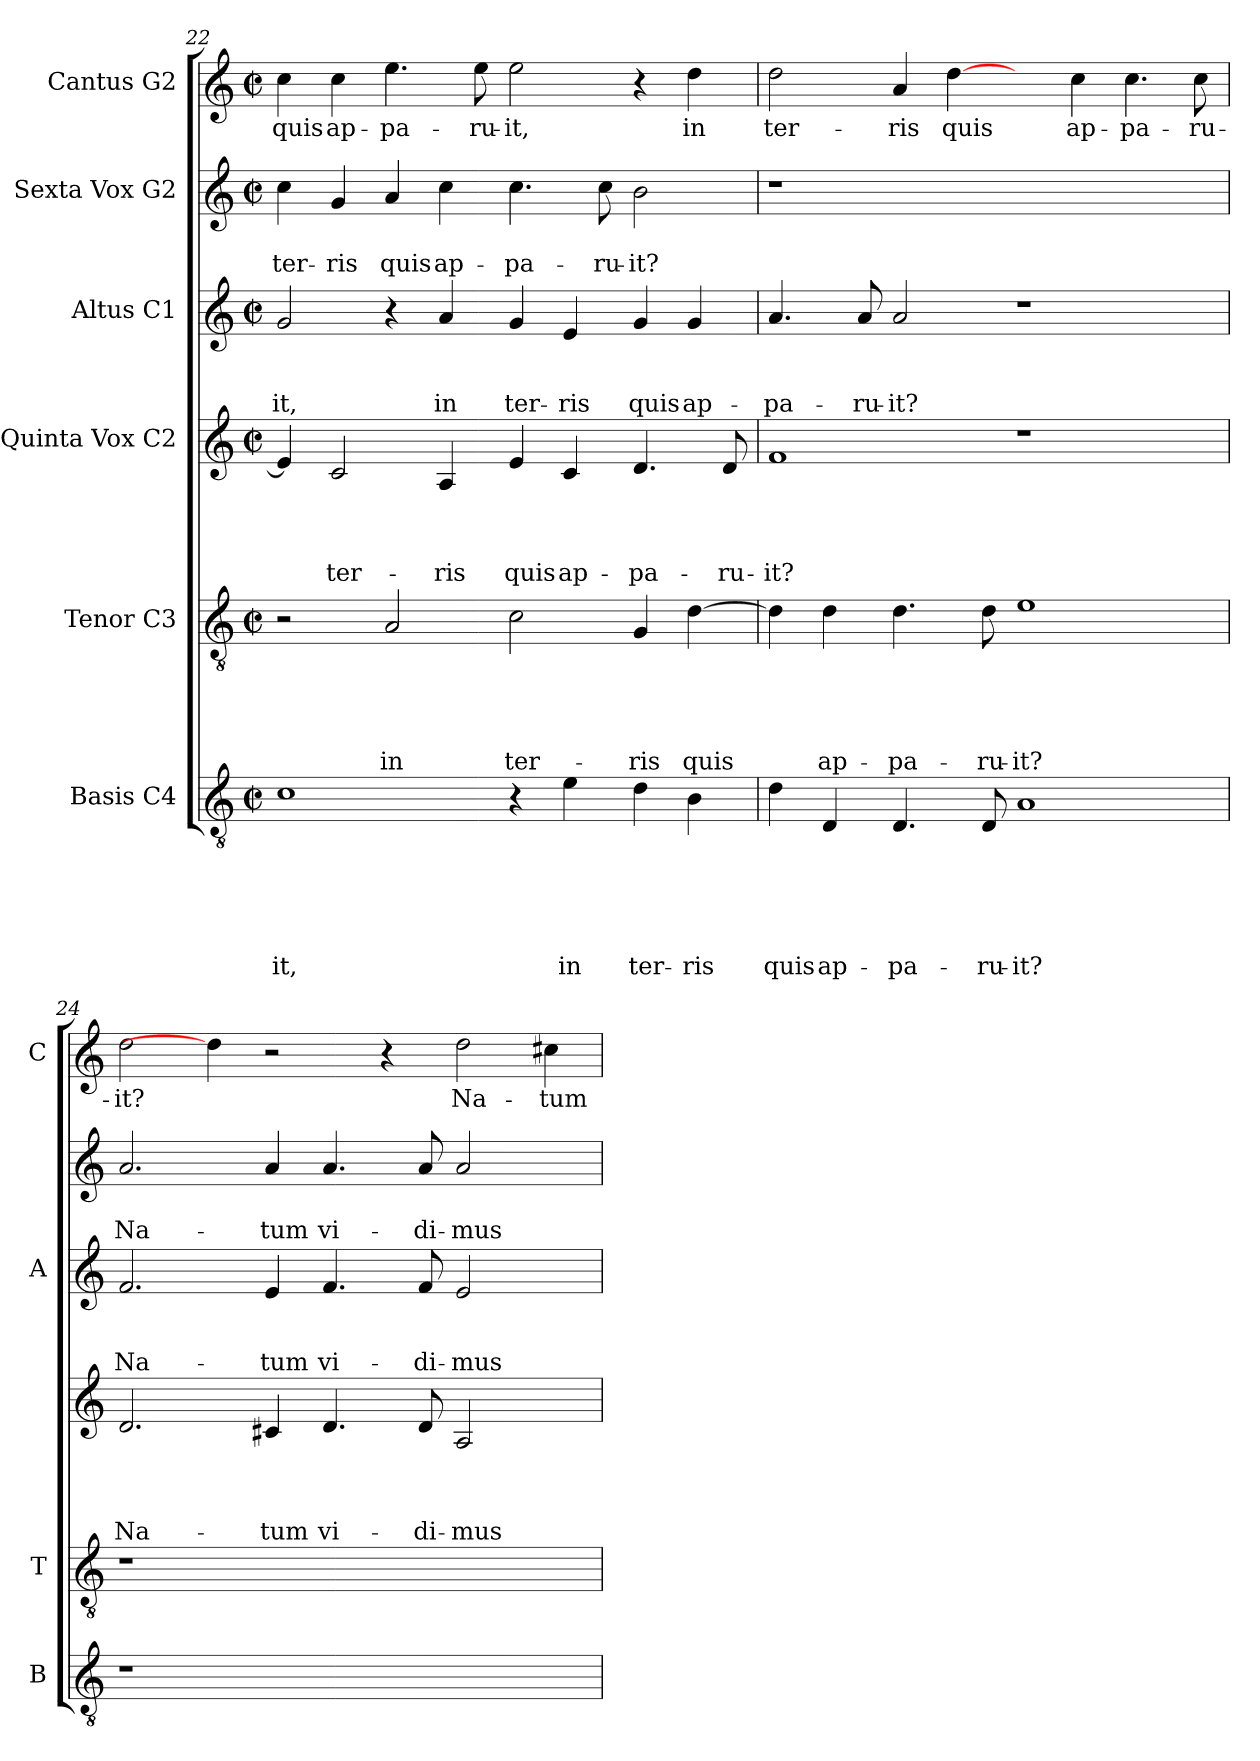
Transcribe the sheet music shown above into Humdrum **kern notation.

**kern	**text	**text	**text	**text	**text	**text	**kern	**text	**text	**text	**text	**text	**kern	**text	**text	**text	**text	**kern	**text	**text	**text	**kern	**text	**text	**kern	**text
*part6	*part6	*part6	*part6	*part6	*part6	*part6	*part5	*part5	*part5	*part5	*part5	*part5	*part4	*part4	*part4	*part4	*part4	*part3	*part3	*part3	*part3	*part2	*part2	*part2	*part1	*part1
*staff6	*staff6	*staff6	*staff6	*staff6	*staff6	*staff6	*staff5	*staff5	*staff5	*staff5	*staff5	*staff5	*staff4	*staff4	*staff4	*staff4	*staff4	*staff3	*staff3	*staff3	*staff3	*staff2	*staff2	*staff2	*staff1	*staff1
*I"Basis C4	*	*	*	*	*	*	*I"Tenor C3	*	*	*	*	*	*I"Quinta Vox C2	*	*	*	*	*I"Altus C1	*	*	*	*I"Sexta Vox G2	*	*	*I"Cantus G2	*
*I'B	*	*	*	*	*	*	*I'T	*	*	*	*	*	*	*	*	*	*	*I'A	*	*	*	*	*	*	*I'C	*
!!LO:LB:g=z
*clefGv2	*	*	*	*	*	*	*clefGv2	*	*	*	*	*	*clefG2	*	*	*	*	*clefG2	*	*	*	*clefG2	*	*	*clefG2	*
*k[]	*	*	*	*	*	*	*k[]	*	*	*	*	*	*k[]	*	*	*	*	*k[]	*	*	*	*k[]	*	*	*k[]	*
*C:	*	*	*	*	*	*	*C:	*	*	*	*	*	*C:	*	*	*	*	*C:	*	*	*	*C:	*	*	*C:	*
*M2/2	*	*	*	*	*	*	*M2/2	*	*	*	*	*	*M2/2	*	*	*	*	*M2/2	*	*	*	*M2/2	*	*	*M2/2	*
*met(c|)	*	*	*	*	*	*	*met(c|)	*	*	*	*	*	*met(c|)	*	*	*	*	*met(c|)	*	*	*	*met(c|)	*	*	*met(c|)	*
=22	=22	=22	=22	=22	=22	=22	=22	=22	=22	=22	=22	=22	=22	=22	=22	=22	=22	=22	=22	=22	=22	=22	=22	=22	=22	=22
!	!	!	!	!	!	!LO:LY:b	!	!	!	!	!	!	!	!	!	!	!	!	!	!	!LO:LY:b	!	!	!LO:LY:b	!	!LO:LY:b
1c	.	.	.	.	.	-it,	2r	.	.	.	.	.	4e/]	.	.	.	.	2g/	.	.	-it,	4cc\	.	ter-	4cc\	quis
!	!	!	!	!	!	!	!	!	!	!	!	!	!	!	!	!	!LO:LY:b	!	!	!	!	!	!	!LO:LY:b	!	!LO:LY:b
.	.	.	.	.	.	.	.	.	.	.	.	.	2c/	.	.	.	ter-	.	.	.	.	4g/	.	-ris	4cc\	ap-
!	!	!	!	!	!	!	!	!	!	!	!	!LO:LY:b	!	!	!	!	!	!	!	!	!	!	!	!LO:LY:b	!	!LO:LY:b
.	.	.	.	.	.	.	2A/	.	.	.	.	in	.	.	.	.	.	4r	.	.	.	4a/	.	quis	4.ee\	-pa-
!	!	!	!	!	!	!	!	!	!	!	!	!	!	!	!	!	!LO:LY:b	!	!	!	!LO:LY:b	!	!	!LO:LY:b	!	!
.	.	.	.	.	.	.	.	.	.	.	.	.	4A/	.	.	.	-ris	4a/	.	.	in	4cc\	.	ap-	.	.
!	!	!	!	!	!	!	!	!	!	!	!	!	!	!	!	!	!	!	!	!	!	!	!	!	!	!LO:LY:b
.	.	.	.	.	.	.	.	.	.	.	.	.	.	.	.	.	.	.	.	.	.	.	.	.	8ee\	-ru-
!	!	!	!	!	!	!	!	!	!	!	!	!LO:LY:b	!	!	!	!	!LO:LY:b	!	!	!	!LO:LY:b	!	!	!LO:LY:b	!	!LO:LY:b
4r	.	.	.	.	.	.	2c\	.	.	.	.	ter-	4e/	.	.	.	quis	4g/	.	.	ter-	4.cc\	.	-pa-	2ee\	-it,
!	!	!	!	!	!	!LO:LY:b	!	!	!	!	!	!	!	!	!	!	!LO:LY:b	!	!	!	!LO:LY:b	!	!	!	!	!
4e\	.	.	.	.	.	in	.	.	.	.	.	.	4c/	.	.	.	ap-	4e/	.	.	-ris	.	.	.	.	.
!	!	!	!	!	!	!	!	!	!	!	!	!	!	!	!	!	!	!	!	!	!	!	!	!LO:LY:b	!	!
.	.	.	.	.	.	.	.	.	.	.	.	.	.	.	.	.	.	.	.	.	.	8cc\	.	-ru-	.	.
!	!	!	!	!	!	!LO:LY:b	!	!	!	!	!	!LO:LY:b	!	!	!	!	!LO:LY:b	!	!	!	!LO:LY:b	!	!	!LO:LY:b	!	!
4d\	.	.	.	.	.	ter-	4G/	.	.	.	.	-ris	4.d/	.	.	.	-pa-	4g/	.	.	quis	2b\	.	-it?	4r	.
!	!	!	!	!	!	!LO:LY:b	!	!	!	!	!	!LO:LY:b	!	!	!	!	!	!	!	!	!LO:LY:b	!	!	!	!	!LO:LY:b
4B\	.	.	.	.	.	-ris	[4d\	.	.	.	.	quis	.	.	.	.	.	4g/	.	.	ap-	.	.	.	4dd\	in
!	!	!	!	!	!	!	!	!	!	!	!	!	!	!	!	!	!LO:LY:b	!	!	!	!	!	!	!	!	!
.	.	.	.	.	.	.	.	.	.	.	.	.	8d/	.	.	.	-ru-	.	.	.	.	.	.	.	.	.
=23	=23	=23	=23	=23	=23	=23	=23	=23	=23	=23	=23	=23	=23	=23	=23	=23	=23	=23	=23	=23	=23	=23	=23	=23	=23	=23
!	!	!	!	!	!	!LO:LY:b	!	!	!	!	!	!	!	!	!	!	!LO:LY:b	!	!	!	!LO:LY:b	!	!	!	!	!LO:LY:b
4d\	.	.	.	.	.	quis	4d\]	.	.	.	.	.	1f	.	.	.	-it?	4.a/	.	.	-pa-	1r	.	.	2dd\	ter-
!	!	!	!	!	!	!LO:LY:b	!	!	!	!	!	!LO:LY:b	!	!	!	!	!	!	!	!	!	!	!	!	!	!
4D/	.	.	.	.	.	ap-	4d\	.	.	.	.	ap-	.	.	.	.	.	.	.	.	.	.	.	.	.	.
!	!	!	!	!	!	!	!	!	!	!	!	!	!	!	!	!	!	!	!	!	!LO:LY:b	!	!	!	!	!
.	.	.	.	.	.	.	.	.	.	.	.	.	.	.	.	.	.	8a/	.	.	-ru-	.	.	.	.	.
!	!	!	!	!	!	!LO:LY:b	!	!	!	!	!	!LO:LY:b	!	!	!	!	!	!	!	!	!LO:LY:b	!	!	!	!	!LO:LY:b
4.D/	.	.	.	.	.	-pa-	4.d\	.	.	.	.	-pa-	.	.	.	.	.	2a/	.	.	-it?	.	.	.	4a/	-ris
!	!	!	!	!	!	!	!	!	!	!	!	!	!	!	!	!	!	!	!	!	!	!	!	!	!	!LO:LY:b
.	.	.	.	.	.	.	.	.	.	.	.	.	.	.	.	.	.	.	.	.	.	.	.	.	[4dd\	quis
!	!	!	!	!	!	!LO:LY:b	!	!	!	!	!	!LO:LY:b	!	!	!	!	!	!	!	!	!	!	!	!	!	!
8D/	.	.	.	.	.	-ru-	8d\	.	.	.	.	-ru-	.	.	.	.	.	.	.	.	.	.	.	.	.	.
!	!	!	!	!	!	!LO:LY:b	!	!	!	!	!	!LO:LY:b	!	!	!	!	!	!	!	!	!	!	!	!	!	!
1A	.	.	.	.	.	-it?	1e	.	.	.	.	-it?	1r	.	.	.	.	1r	.	.	.	1ryy	.	.	4ryy	.
!	!	!	!	!	!	!	!	!	!	!	!	!	!	!	!	!	!	!	!	!	!	!	!	!	!	!LO:LY:b
.	.	.	.	.	.	.	.	.	.	.	.	.	.	.	.	.	.	.	.	.	.	.	.	.	4cc\	ap-
!	!	!	!	!	!	!	!	!	!	!	!	!	!	!	!	!	!	!	!	!	!	!	!	!	!	!LO:LY:b
.	.	.	.	.	.	.	.	.	.	.	.	.	.	.	.	.	.	.	.	.	.	.	.	.	4.cc\	-pa-
!	!	!	!	!	!	!	!	!	!	!	!	!	!	!	!	!	!	!	!	!	!	!	!	!	!	!LO:LY:b
.	.	.	.	.	.	.	.	.	.	.	.	.	.	.	.	.	.	.	.	.	.	.	.	.	8cc\	-ru-
=24	=24	=24	=24	=24	=24	=24	=24	=24	=24	=24	=24	=24	=24	=24	=24	=24	=24	=24	=24	=24	=24	=24	=24	=24	=24	=24
!	!	!	!	!	!	!	!	!	!	!	!	!	!	!	!	!	!LO:LY:b	!	!	!	!LO:LY:b	!	!	!LO:LY:b	!	!LO:LY:b
1r	.	.	.	.	.	.	1r	.	.	.	.	.	2.d/	.	.	.	Na-	2.f/	.	.	Na-	2.a/	.	Na-	2dd\	-it?
.	.	.	.	.	.	.	.	.	.	.	.	.	.	.	.	.	.	.	.	.	.	.	.	.	4dd\]	.
!	!	!	!	!	!	!	!	!	!	!	!	!	!	!	!	!	!LO:LY:b	!	!	!	!LO:LY:b	!	!	!LO:LY:b	!	!
.	.	.	.	.	.	.	.	.	.	.	.	.	4c#X/	.	.	.	-tum	4e/	.	.	-tum	4a/	.	-tum	2r	.
!	!	!	!	!	!	!	!	!	!	!	!	!	!	!	!	!	!LO:LY:b	!	!	!	!LO:LY:b	!	!	!LO:LY:b	!	!
1ryy	.	.	.	.	.	.	1ryy	.	.	.	.	.	4.d/	.	.	.	vi-	4.f/	.	.	vi-	4.a/	.	vi-	.	.
.	.	.	.	.	.	.	.	.	.	.	.	.	.	.	.	.	.	.	.	.	.	.	.	.	4r	.
!	!	!	!	!	!	!	!	!	!	!	!	!	!	!	!	!	!LO:LY:b	!	!	!	!LO:LY:b	!	!	!LO:LY:b	!	!
.	.	.	.	.	.	.	.	.	.	.	.	.	8d/	.	.	.	-di-	8f/	.	.	-di-	8a/	.	-di-	.	.
!	!	!	!	!	!	!	!	!	!	!	!	!	!	!	!	!	!LO:LY:b	!	!	!	!LO:LY:b	!	!	!LO:LY:b	!	!LO:LY:b
.	.	.	.	.	.	.	.	.	.	.	.	.	2A/	.	.	.	-mus	2e/	.	.	-mus	2a/	.	-mus	2dd\	Na-
!	!	!	!	!	!	!	!	!	!	!	!	!	!	!	!	!	!	!	!	!	!	!	!	!	!	!LO:LY:b
4ryy	.	.	.	.	.	.	4ryy	.	.	.	.	.	4ryy	.	.	.	.	4ryy	.	.	.	4ryy	.	.	4cc#X\	-tum
=	=	=	=	=	=	=	=	=	=	=	=	=	=	=	=	=	=	=	=	=	=	=	=	=	=	=
*-	*-	*-	*-	*-	*-	*-	*-	*-	*-	*-	*-	*-	*-	*-	*-	*-	*-	*-	*-	*-	*-	*-	*-	*-	*-	*-
